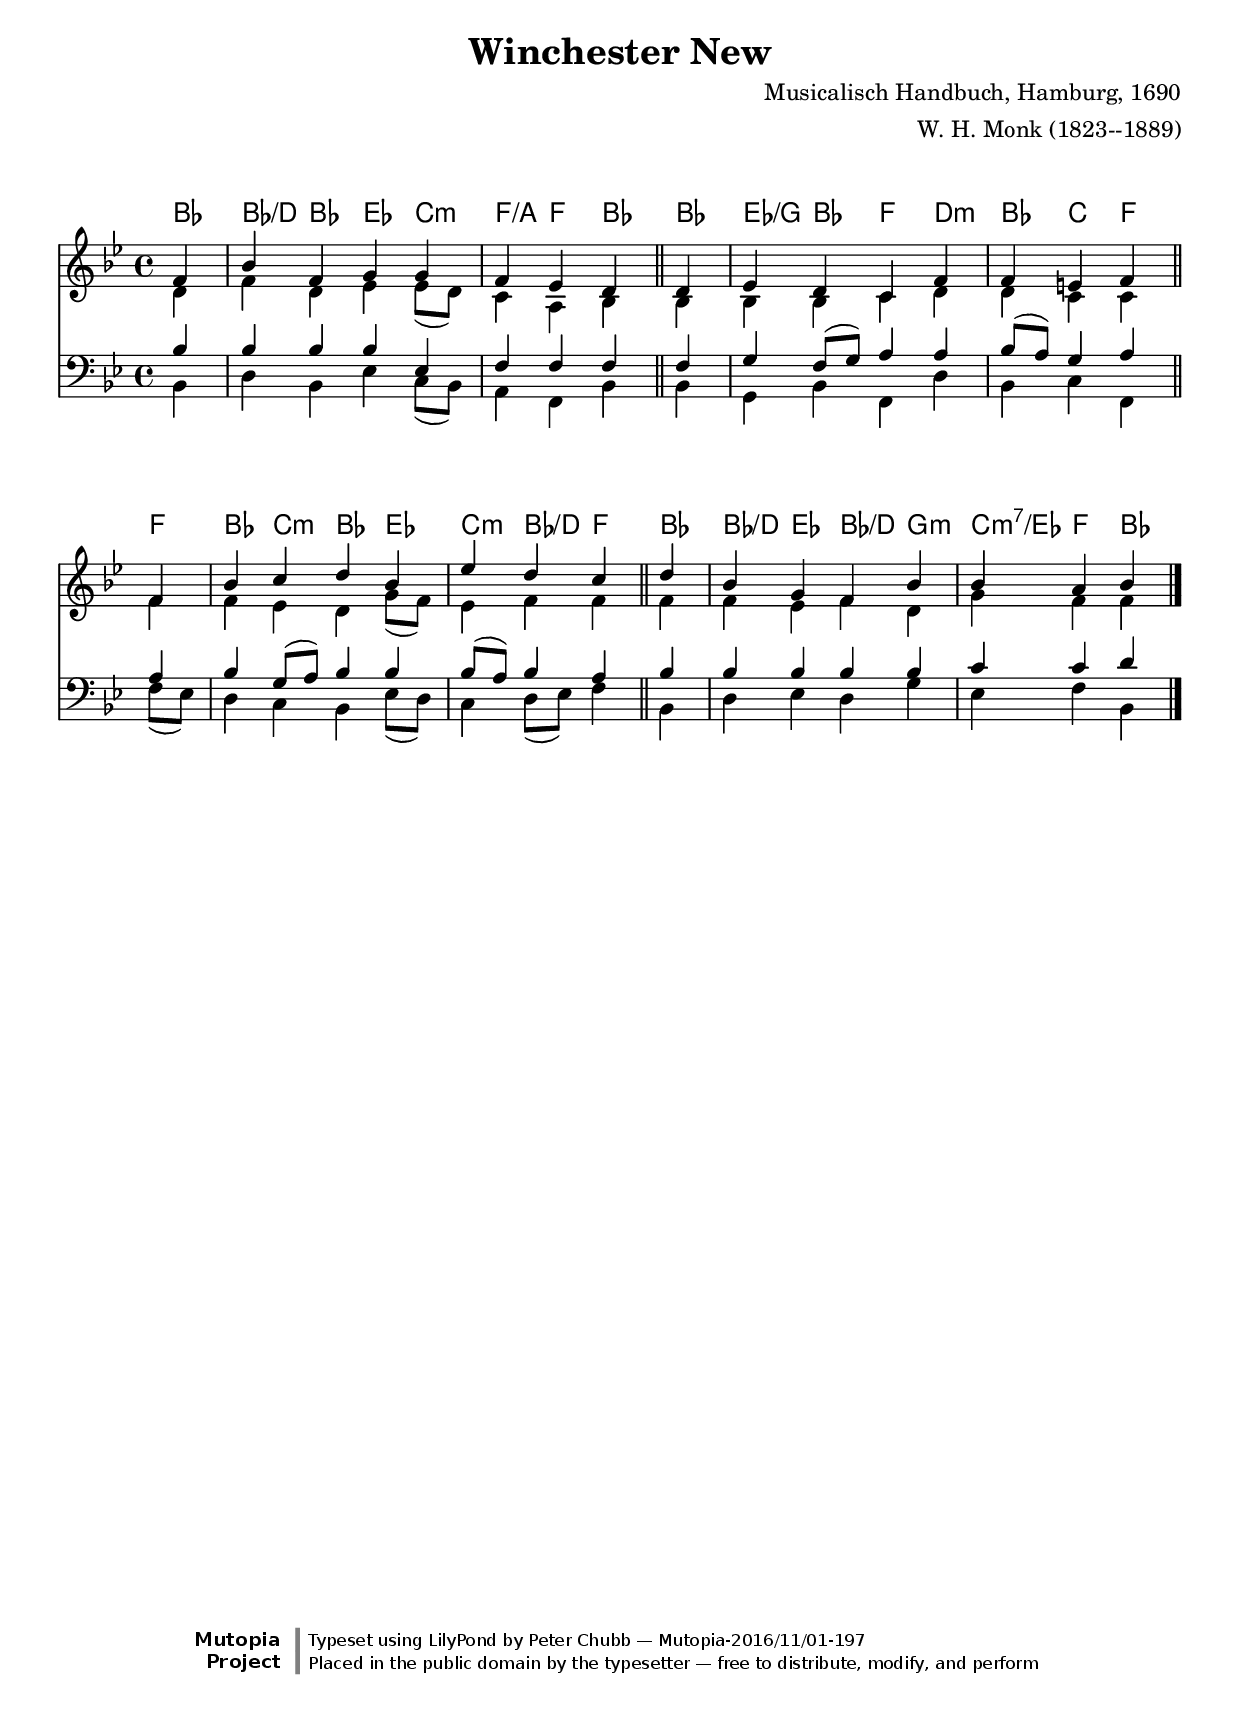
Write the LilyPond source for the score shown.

\header{
	composer = "Musicalisch Handbuch, Hamburg, 1690"
	date = "1690"
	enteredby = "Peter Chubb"
	metre = "88 . 88"
	title = "Winchester New"

	arranger = "W. H. Monk (1823--1889)"
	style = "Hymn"
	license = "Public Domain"

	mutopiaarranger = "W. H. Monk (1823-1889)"
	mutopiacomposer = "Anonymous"
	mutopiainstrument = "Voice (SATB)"
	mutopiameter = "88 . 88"
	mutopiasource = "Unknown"
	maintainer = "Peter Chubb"
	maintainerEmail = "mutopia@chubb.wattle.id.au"

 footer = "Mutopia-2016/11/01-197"
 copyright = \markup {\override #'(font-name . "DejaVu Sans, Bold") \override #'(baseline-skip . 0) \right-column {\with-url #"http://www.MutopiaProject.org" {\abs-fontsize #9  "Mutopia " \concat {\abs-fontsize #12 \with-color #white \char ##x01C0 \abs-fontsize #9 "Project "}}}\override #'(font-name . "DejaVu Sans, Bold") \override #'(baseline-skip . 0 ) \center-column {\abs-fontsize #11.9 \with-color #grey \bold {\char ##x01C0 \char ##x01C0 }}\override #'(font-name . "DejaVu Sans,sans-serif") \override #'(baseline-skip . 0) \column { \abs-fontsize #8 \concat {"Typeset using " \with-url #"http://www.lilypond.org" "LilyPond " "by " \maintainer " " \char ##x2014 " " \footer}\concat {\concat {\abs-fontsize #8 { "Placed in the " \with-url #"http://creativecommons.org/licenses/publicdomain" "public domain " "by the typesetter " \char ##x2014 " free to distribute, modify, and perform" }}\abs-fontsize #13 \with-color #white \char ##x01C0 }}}
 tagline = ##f
}

% $Log: WinchesterNew.ly,v $
%
% Revision 1.5  2016/10/19           Javier Ruiz-Alma
% Updated to LilyPond v2.18.2, adjust spacing
%
% Revision 1.4  2005/01/11 08:33:37  peterc
% Discard obsolete american-style chords.
%
% Revision 1.3  2005/01/09 02:19:54  peterc
% Updated to current Lily
%
% Revision 1.2  2002/02/27 03:11:52  peterc
% Added mutopia headers.
%
\version "2.18.2"

\paper {
    top-margin = 12\mm
    line-width = 19\cm
    indent = 0.0\mm
    system-system-spacing #'padding = #8
    markup-system-spacing #'basic-distance = #22
}

global={
	\key bes \major
	\time 4/4
	\partial 4
	\skip 4
	\skip 4*4
	\skip 4*3
	\bar "||"
	\skip 4
	\skip 4*4
	\skip 4*3
	\bar "||"\break
	\skip 4
	\skip 4*4
	\skip 4*3
	\bar "||"
	\skip 4
	\skip 4*4
	\skip 4*3
	\bar "|."
}

sop=\relative c'{
	\partial 4 f4 |
	bes f g g |
	f es d

	d es d c f |
	f e f

	f |
	bes c d bes |
	es d c

	d |
	bes g f bes |
	bes a bes
}
alt=\relative c' {
	d4 |
	f d es es8( d) |
	c4 a bes 

	bes |
	bes bes c d |
	d c c

	f |
	f es d g8 ( f) |
	es4 f f 
	f |
	f es f d |
	g f f
}

tenor=\relative c' {
	bes4 |
	bes bes bes es, |
	f f f

	f |
	g f8 ( g) a4 a |
	bes8 ( a) g4  a 

	a |
	bes g8( a) bes4 bes |
	bes8( a) bes4 a 
	
	bes|
	bes bes bes bes |
	c c d
}

bass=\relative c {
	bes4 |
	d bes es c8( bes) |
	a4 f bes 

	bes |
	g bes f d' |
	bes c f,

	f'8(  es) |
	d4 c bes es8( d) |
	c4 d8( es) f4 

	bes, |
	d es d g |
	es f bes,
}


upper=\context Staff = "upper" <<
	\global
	\context Voice=sop{\voiceOne\sop}
	\context Voice = "alt" {\voiceTwo\alt}
>>
lower =\context Staff = "lower" <<
      {\clef "bass" \global}
	\context Voice = "tenor" {\voiceOne\tenor}
	\context Voice = "bass" {\voiceTwo\bass}
>>




harm=\chordmode {
	bes4 |
	bes/+d bes  es c:m |
	f/a f bes 

	bes |
	es/+g bes f d:m |
	bes c f

	f |
	bes c:m bes es |
	c:m bes/+d f 

	bes  |
	bes/+d es  bes/+d g:m |
	c:m7/+es f bes
}
music= <<
	\context ChordNames\harm
	\upper
	\lower
>>

\score{
	 \music
	\layout{
		\context {
			\ChordNames
		 \override ChordName.style = #'american
%		 \override ChordName.word-space = #1
		}
	}
	
  \midi {
    \tempo 4 = 100
    }


}

